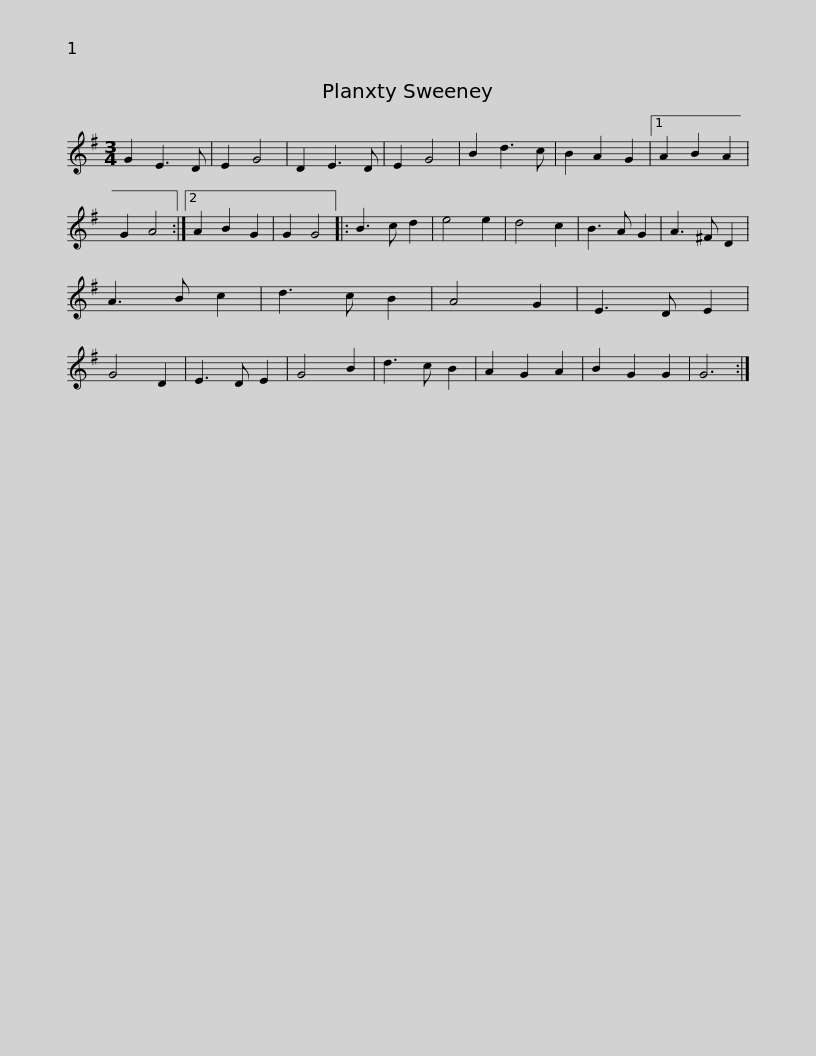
X:1
L:1/8
M:3/4
I:linebreak $
K:G
V:1 treble
V:1
 G2 E3 D | E2 G4 | D2 E3 D | E2 G4 | B2 d3 c | %5
 B2 A2 G2 |1 A2 B2 A2 | G2 A4 :|2 A2 B2 G2 | G2 G4 |: %10
 B3 c d2 | e4 e2 | d4 c2 |$ B3 A G2 | A3 ^F D2 | %15
 A3 B c2 | d3 c B2 | A4 G2 | E3 D E2 | G4 D2 | %20
 E3 D E2 | G4 B2 | d3 c B2 | A2 G2 A2 | B2 G2 G2 |$ %25
 G6 :| %26
